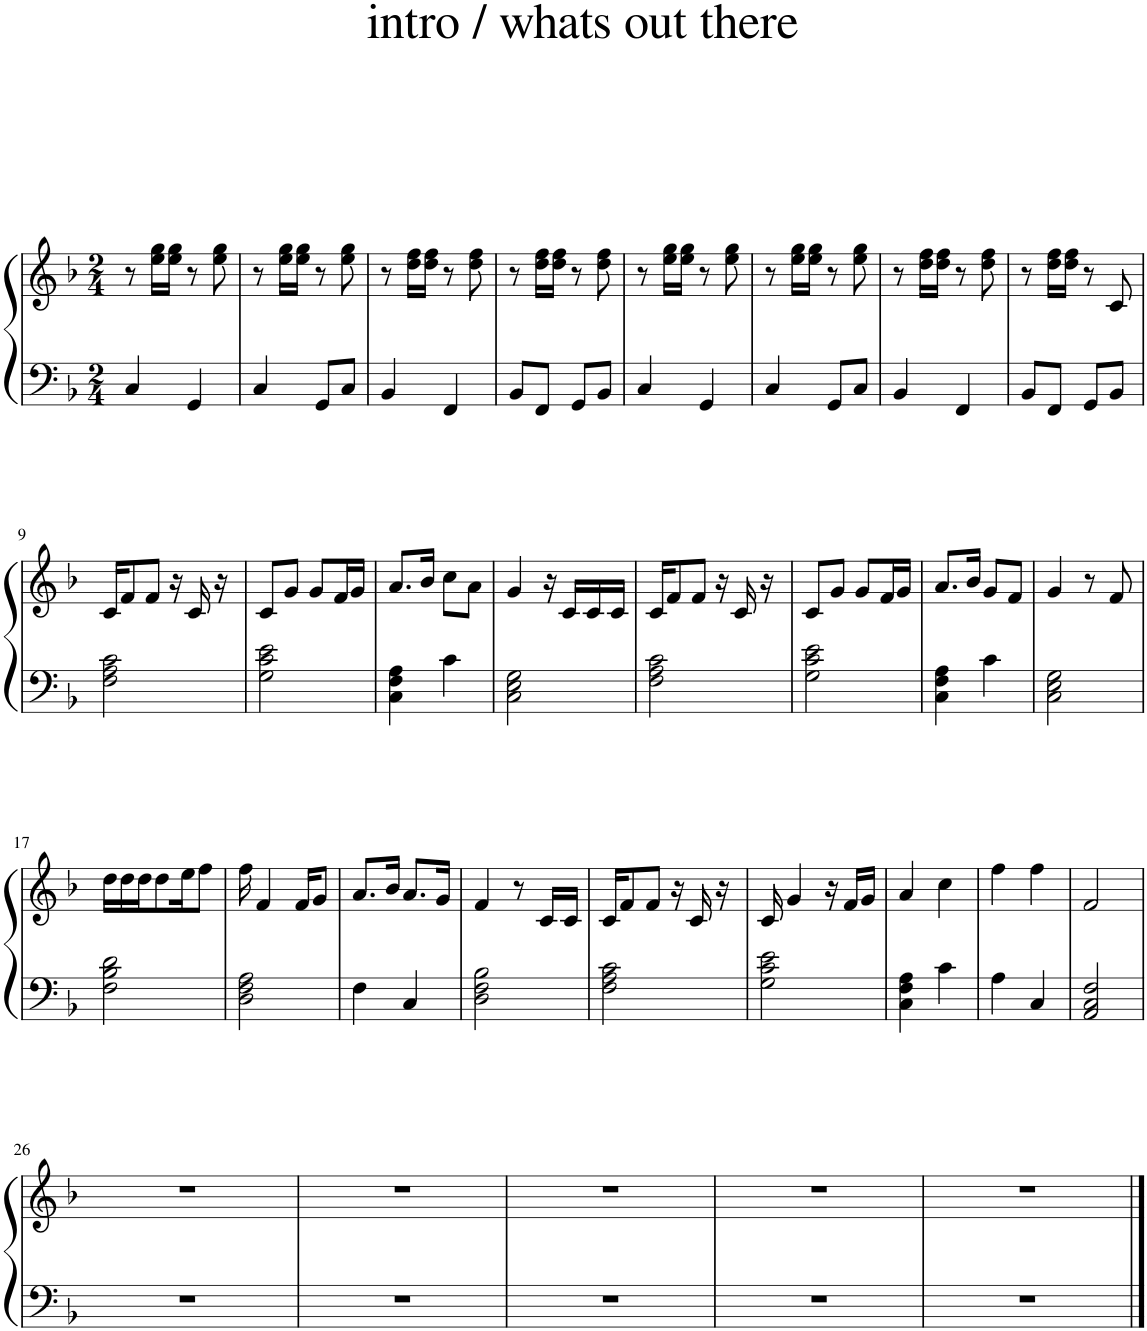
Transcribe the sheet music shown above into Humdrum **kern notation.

**kern	**kern
*part1	*part1
*staff2	*staff1
*I"Piano	*
*I'Pno.	*
*clefF4	*clefG2
*k[b-]	*k[b-]
*M2/4	*M2/4
=1	=1
4C/	8r
.	16ee\ 16gg\LL
.	16ee\ 16gg\JJ
4GG/	8r
.	8ee\ 8gg\
=2	=2
4C/	8r
.	16ee\ 16gg\LL
.	16ee\ 16gg\JJ
8GG/L	8r
8C/J	8ee\ 8gg\
=3	=3
4BB-/	8r
.	16dd\ 16ff\LL
.	16dd\ 16ff\JJ
4FF/	8r
.	8dd\ 8ff\
=4	=4
8BB-/L	8r
8FF/J	16dd\ 16ff\LL
.	16dd\ 16ff\JJ
8GG/L	8r
8BB-/J	8dd\ 8ff\
=5	=5
4C/	8r
.	16ee\ 16gg\LL
.	16ee\ 16gg\JJ
4GG/	8r
.	8ee\ 8gg\
=6	=6
4C/	8r
.	16ee\ 16gg\LL
.	16ee\ 16gg\JJ
8GG/L	8r
8C/J	8ee\ 8gg\
=7	=7
4BB-/	8r
.	16dd\ 16ff\LL
.	16dd\ 16ff\JJ
4FF/	8r
.	8dd\ 8ff\
=8	=8
8BB-/L	8r
8FF/J	16dd\ 16ff\LL
.	16dd\ 16ff\JJ
8GG/L	8r
8BB-/J	8c/
!!LO:LB:g=z
=9	=9
2F\ 2A\ 2c\	16c/KL
.	8f/
.	8f/J
.	16r
.	16c/
.	16r
=10	=10
2G\ 2c\ 2e\	8c/L
.	8g/J
.	8g/L
.	16f/L
.	16g/JJ
=11	=11
4C\ 4F\ 4A\	8.a/L
.	16b-/Jk
4c\	8cc\L
.	8a\J
=12	=12
2C\ 2E\ 2G\	4g/
.	16r
.	16c/LL
.	16c/
.	16c/JJ
=13	=13
2F\ 2A\ 2c\	16c/KL
.	8f/
.	8f/J
.	16r
.	16c/
.	16r
=14	=14
2G\ 2c\ 2e\	8c/L
.	8g/J
.	8g/L
.	16f/L
.	16g/JJ
=15	=15
4C\ 4F\ 4A\	8.a/L
.	16b-/Jk
4c\	8g/L
.	8f/J
=16	=16
2C\ 2E\ 2G\	4g/
.	8r
.	8f/
!!LO:LB:g=z
=17	=17
2F\ 2B-\ 2d\	16dd\LL
.	16dd\
.	16dd\J
.	8dd\
.	16ee\K
.	8ff\J
=18	=18
2D\ 2F\ 2A\	16ff\
.	4f/
.	16f/KL
.	8g/J
=19	=19
4F\	8.a/L
.	16b-/Jk
4C/	8.a/L
.	16g/Jk
=20	=20
2D\ 2F\ 2B-\	4f/
.	8r
.	16c/LL
.	16c/JJ
=21	=21
2F\ 2A\ 2c\	16c/KL
.	8f/
.	8f/J
.	16r
.	16c/
.	16r
=22	=22
2G\ 2c\ 2e\	16c/
.	4g/
.	16r
.	16f/LL
.	16g/JJ
=23	=23
4C\ 4F\ 4A\	4a/
4c\	4cc\
=24	=24
4A\	4ff\
4C/	4ff\
=25	=25
2AA/ 2C/ 2F/	2f/
!!LO:LB:g=z
=26	=26
2r	2r
=27	=27
2r	2r
=28	=28
2r	2r
=29	=29
2r	2r
=30	=30
2r	2r
==	==
*-	*-
